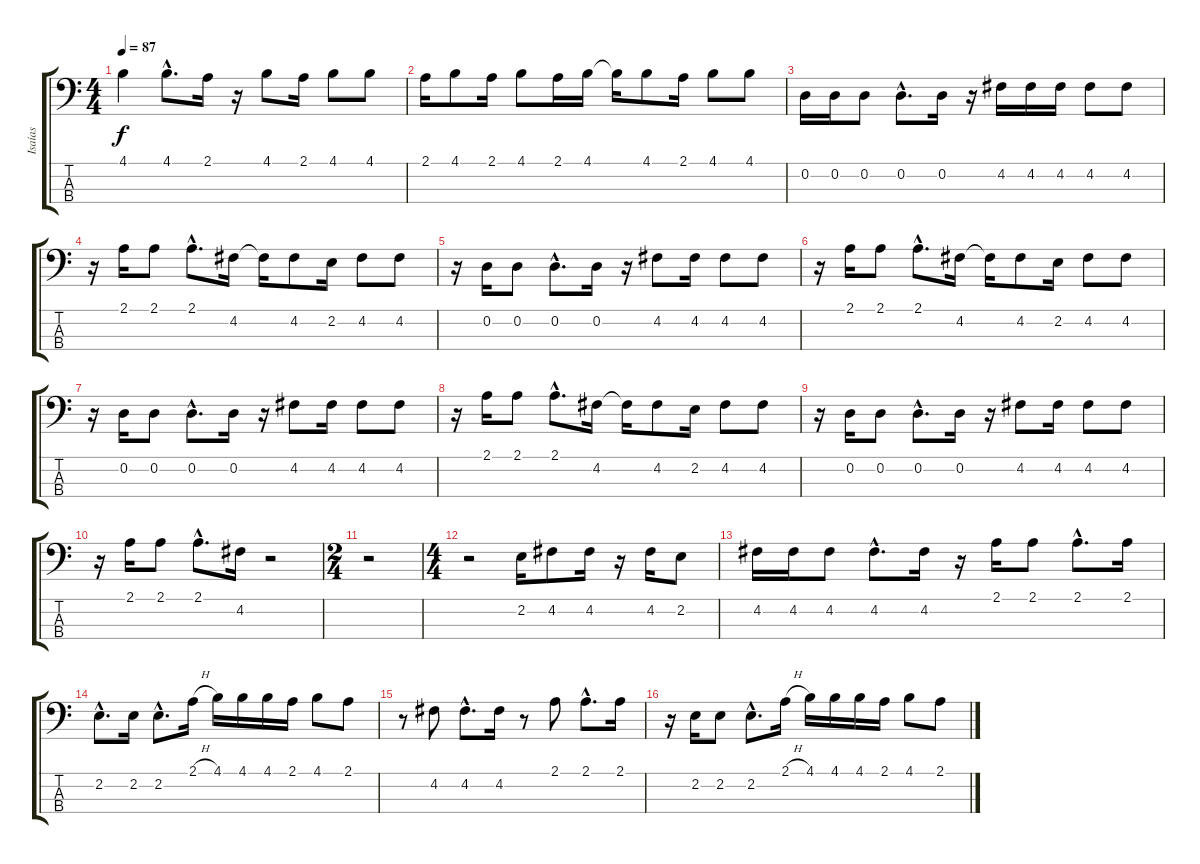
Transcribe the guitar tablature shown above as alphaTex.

\track ("Isaías" "Isaías") {instrument electricbasspick}
\staff {score tabs}
\tuning (G2 D2 A1 E1) {hide}
\ts (4 4)
\tempo 87
\clef f4
\ks c
4.1.4{dy f} 4.1{hac}.8{d} 2.1.16 r.16 4.1.8 2.1.16 4.1.8 4.1.8 |
2.1.16 4.1.8 2.1.16 4.1.8 2.1.16 4.1.16 4.1{t}.16 4.1.8 2.1.16 4.1.8 4.1.8 |
0.2.16 0.2.16 0.2.8 0.2{hac}.8{d} 0.2.16 r.16 4.2.16 4.2.16 4.2.16 4.2.8 4.2.8 |
r.16 2.1.16 2.1.8 2.1{hac}.8{d} 4.2.16 4.2{t}.16 4.2.8 2.2.16 4.2.8 4.2.8 |
r.16 0.2.16 0.2.8 0.2{hac}.8{d} 0.2.16 r.16 4.2.8 4.2.16 4.2.8 4.2.8 |
r.16 2.1.16 2.1.8 2.1{hac}.8{d} 4.2.16 4.2{t}.16 4.2.8 2.2.16 4.2.8 4.2.8 |
r.16 0.2.16 0.2.8 0.2{hac}.8{d} 0.2.16 r.16 4.2.8 4.2.16 4.2.8 4.2.8 |
r.16 2.1.16 2.1.8 2.1{hac}.8{d} 4.2.16 4.2{t}.16 4.2.8 2.2.16 4.2.8 4.2.8 |
r.16 0.2.16 0.2.8 0.2{hac}.8{d} 0.2.16 r.16 4.2.8 4.2.16 4.2.8 4.2.8 |
r.16 2.1.16 2.1.8 2.1{hac}.8{d} 4.2.16 r.2 |
\ts (2 4)
r.2 |
\ts (4 4)
r.2 2.2.16 4.2.8 4.2.16 r.16 4.2.16 2.2.8 |
4.2.16 4.2.16 4.2.8 4.2{hac}.8{d} 4.2.16 r.16 2.1.16 2.1.8 2.1{hac}.8{d} 2.1.16 |
2.2{hac}.8{d} 2.2.16 2.2{hac}.8{d} 2.1{h}.16 4.1.16 4.1.16 4.1.16 2.1.16 4.1.8 2.1.8 |
r.8 4.2.8 4.2{hac}.8{d} 4.2.16 r.8 2.1.8 2.1{hac}.8{d} 2.1.16 |
r.16 2.2.16 2.2.8 2.2{hac}.8{d} 2.1{h}.16 4.1.16 4.1.16 4.1.16 2.1.16 4.1.8 2.1.8
